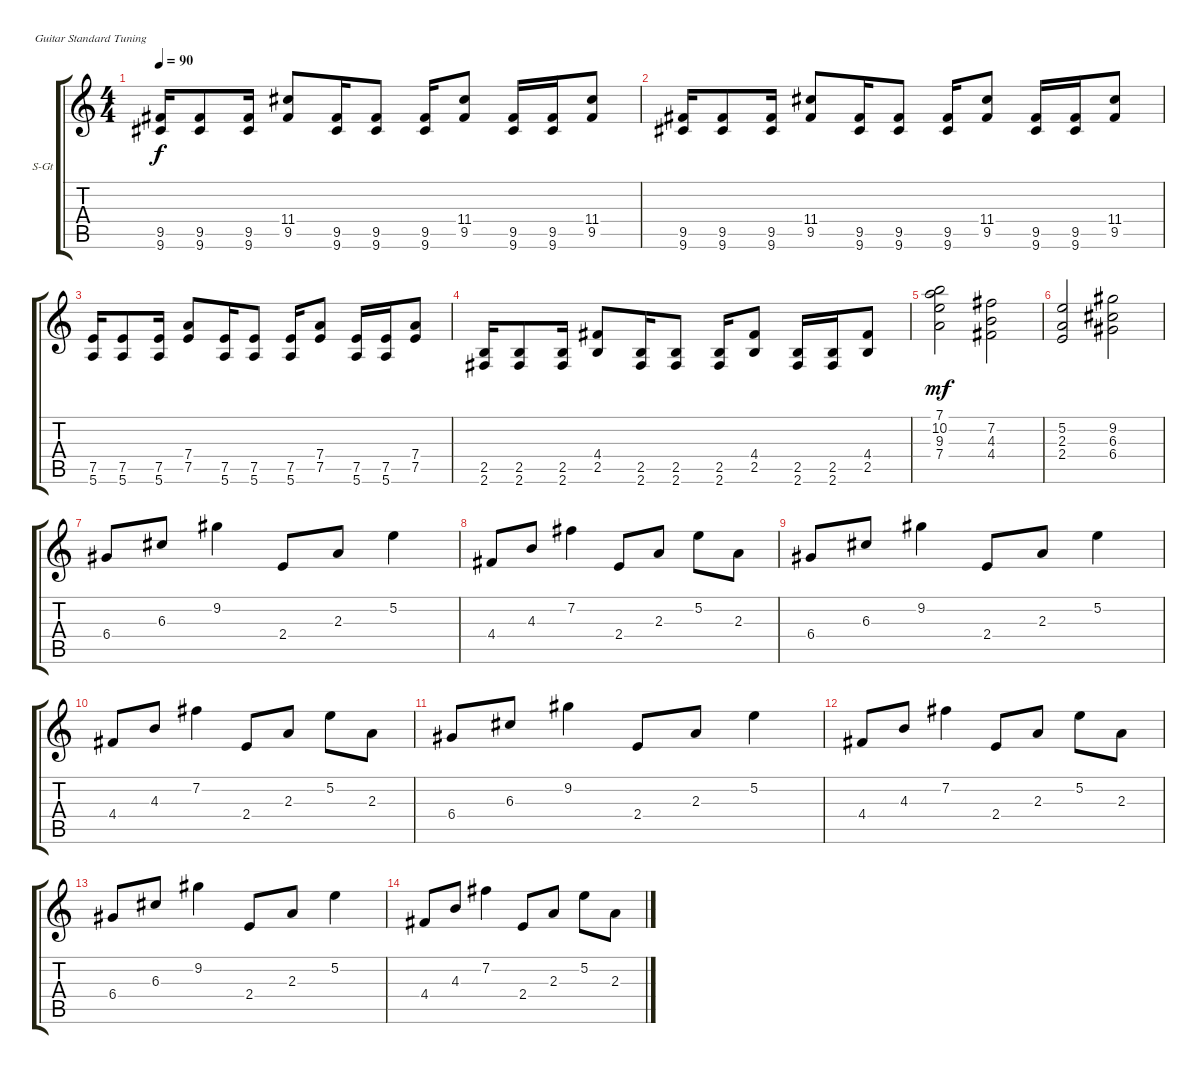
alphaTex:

\bracketExtendMode groupsimilarinstruments
\firstSystemTrackNameOrientation horizontal
\otherSystemsTrackNameOrientation horizontal
\track ("Track 1" "S-Gt") {instrument acousticguitarsteel}
\staff {score tabs}
\tuning (E4 B3 G3 D3 A2 E2)
\ts (4 4)
\tempo 90
\clef g2
\ks c
(9.5 9.6).16{dy f} (9.5 9.6).8 (9.5 9.6).16 (11.4 9.5).8 (9.5 9.6).16 (9.5 9.6).8 (9.5 9.6).16 (11.4 9.5).8 (9.5 9.6).16 (9.5 9.6).16 (11.4 9.5).8 |
(9.5 9.6).16 (9.5 9.6).8 (9.5 9.6).16 (11.4 9.5).8 (9.5 9.6).16 (9.5 9.6).8 (9.5 9.6).16 (11.4 9.5).8 (9.5 9.6).16 (9.5 9.6).16 (11.4 9.5).8 |
(7.5 5.6).16 (7.5 5.6).8 (7.5 5.6).16 (7.4 7.5).8 (7.5 5.6).16 (7.5 5.6).8 (7.5 5.6).16 (7.4 7.5).8 (7.5 5.6).16 (7.5 5.6).16 (7.4 7.5).8 |
(2.5 2.6).16 (2.5 2.6).8 (2.5 2.6).16 (4.4 2.5).8 (2.5 2.6).16 (2.5 2.6).8 (2.5 2.6).16 (4.4 2.5).8 (2.5 2.6).16 (2.5 2.6).16 (4.4 2.5).8 |
(7.4 9.3 7.1 10.2).2{dy mf} (4.4 4.3 7.2).2 |
(2.4 2.3 5.2).2 (6.4 6.3 9.2).2 |
6.4.8 6.3.8 9.2.4 2.4.8 2.3.8 5.2.4 |
4.4.8 4.3.8 7.2.4 2.4.8 2.3.8 5.2.8 2.3.8 |
6.4.8 6.3.8 9.2.4 2.4.8 2.3.8 5.2.4 |
4.4.8 4.3.8 7.2.4 2.4.8 2.3.8 5.2.8 2.3.8 |
6.4.8 6.3.8 9.2.4 2.4.8 2.3.8 5.2.4 |
4.4.8 4.3.8 7.2.4 2.4.8 2.3.8 5.2.8 2.3.8 |
6.4.8 6.3.8 9.2.4 2.4.8 2.3.8 5.2.4 |
4.4.8 4.3.8 7.2.4 2.4.8 2.3.8 5.2.8 2.3.8
